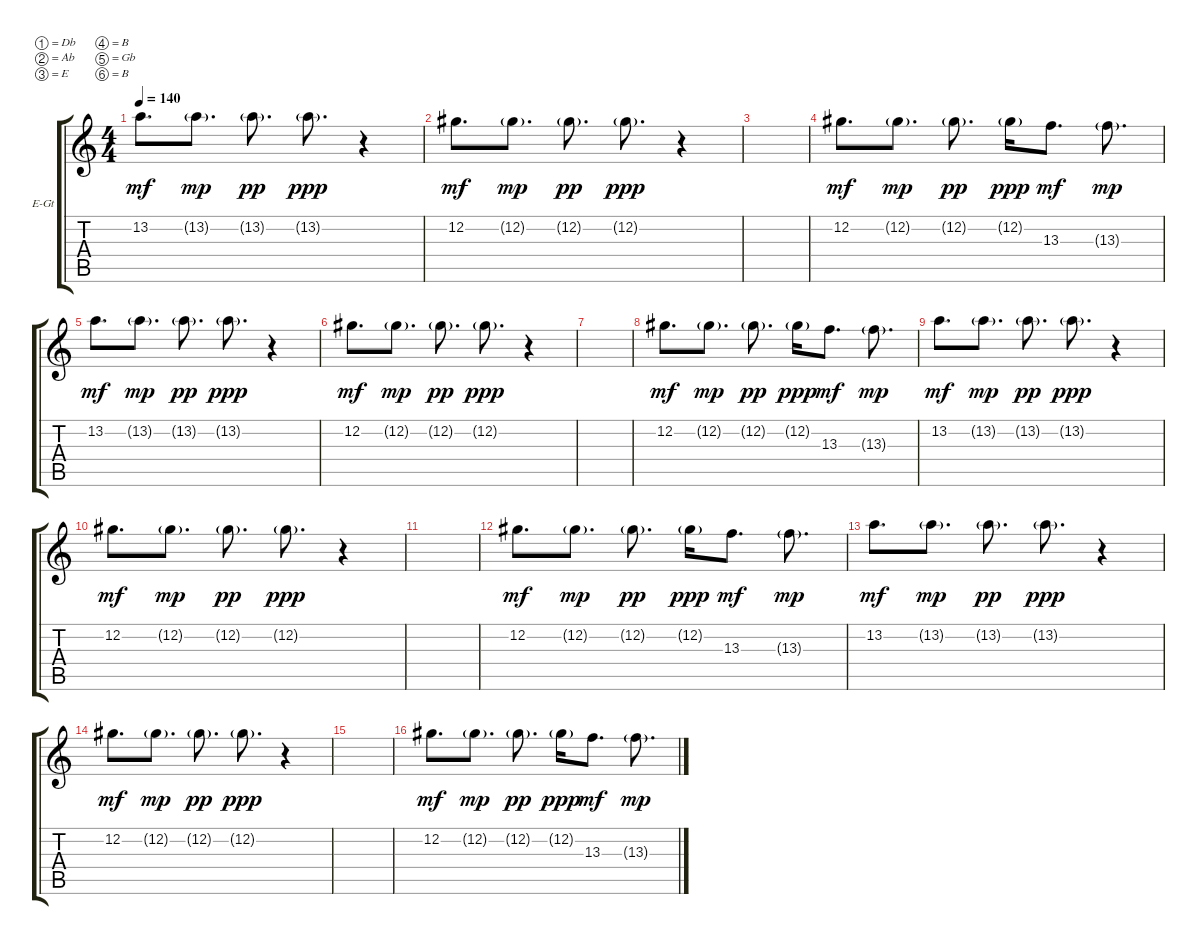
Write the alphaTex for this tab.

\defaultSystemsLayout 4
\bracketExtendMode groupsimilarinstruments
\firstSystemTrackNameOrientation horizontal
\otherSystemsTrackNameOrientation horizontal
\track ("Electric Guitar" "E-Gt") {instrument distortionguitar}
\staff {score tabs}
\tuning (Db4 Ab3 E3 B2 Gb2 B1)
\ts (4 4)
\tempo 140
\clef g2
\ks c
13.2.8{d dy mf} 13.2{g}.8{d dy mp} 13.2{g}.8{d dy pp} 13.2{g}.8{d dy ppp} r.4 |
12.2.8{d dy mf} 12.2{g}.8{d dy mp} 12.2{g}.8{d dy pp} 12.2{g}.8{d dy ppp} r.4 |
|
12.2.8{d dy mf} 12.2{g}.8{d dy mp} 12.2{g}.8{d dy pp} 12.2{g}.16{dy ppp} 13.3.8{d dy mf} 13.3{g}.8{d dy mp} |
13.2.8{d dy mf} 13.2{g}.8{d dy mp} 13.2{g}.8{d dy pp} 13.2{g}.8{d dy ppp} r.4 |
12.2.8{d dy mf} 12.2{g}.8{d dy mp} 12.2{g}.8{d dy pp} 12.2{g}.8{d dy ppp} r.4 |
|
12.2.8{d dy mf} 12.2{g}.8{d dy mp} 12.2{g}.8{d dy pp} 12.2{g}.16{dy ppp} 13.3.8{d dy mf} 13.3{g}.8{d dy mp} |
13.2.8{d dy mf} 13.2{g}.8{d dy mp} 13.2{g}.8{d dy pp} 13.2{g}.8{d dy ppp} r.4 |
12.2.8{d dy mf} 12.2{g}.8{d dy mp} 12.2{g}.8{d dy pp} 12.2{g}.8{d dy ppp} r.4 |
|
12.2.8{d dy mf} 12.2{g}.8{d dy mp} 12.2{g}.8{d dy pp} 12.2{g}.16{dy ppp} 13.3.8{d dy mf} 13.3{g}.8{d dy mp} |
13.2.8{d dy mf} 13.2{g}.8{d dy mp} 13.2{g}.8{d dy pp} 13.2{g}.8{d dy ppp} r.4 |
12.2.8{d dy mf} 12.2{g}.8{d dy mp} 12.2{g}.8{d dy pp} 12.2{g}.8{d dy ppp} r.4 |
|
12.2.8{d dy mf} 12.2{g}.8{d dy mp} 12.2{g}.8{d dy pp} 12.2{g}.16{dy ppp} 13.3.8{d dy mf} 13.3{g}.8{d dy mp}
